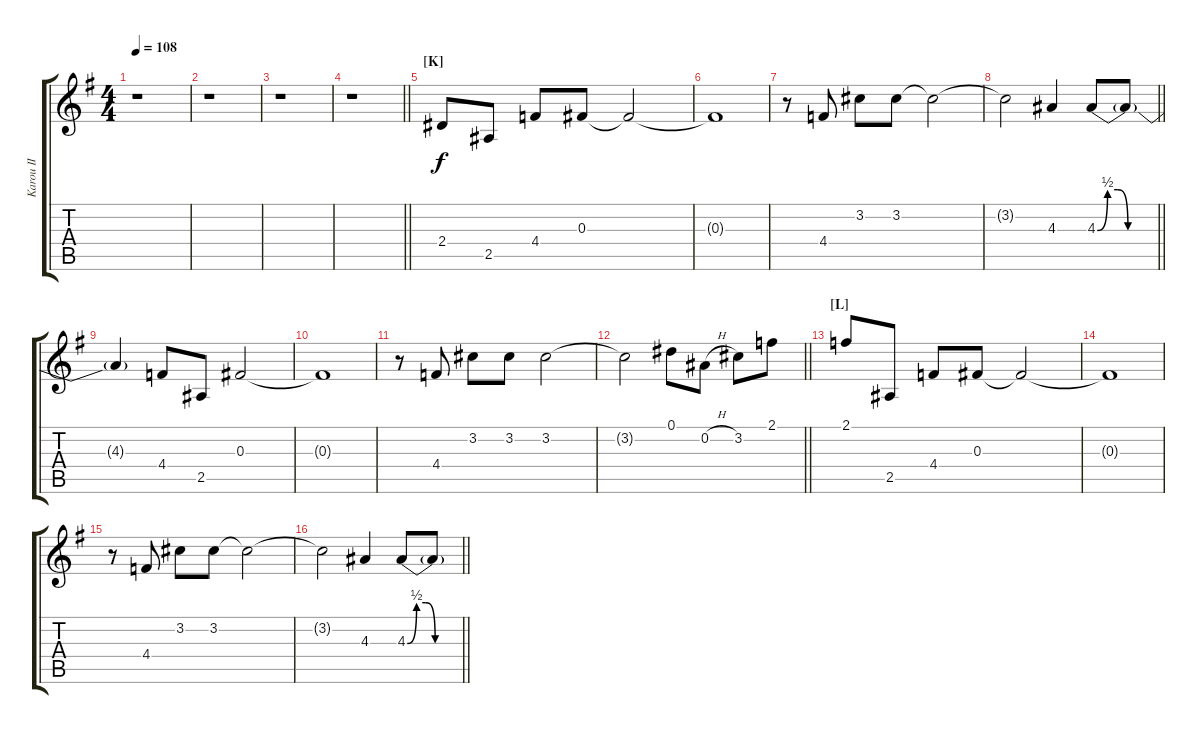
\track ("Karou II" "Karou II") {instrument overdrivenguitar}
\staff {score tabs}
\tuning (Eb4 Bb3 Gb3 Db3 Ab2 Db2) {hide}
\ts (4 4)
\tempo 108
\clef g2
\ks g
r.1{dy f} |
r.1 |
r.1 |
\barLineRight lightlight
r.1 |
\section ("" "[K]")
2.4.8 2.5.8 4.4.8 0.3.8 0.3{t}.2 |
0.3{t}.1 |
r.8 4.4.8 3.2.8 3.2.8 3.2{t}.2 |
\barLineRight lightlight
3.2{t}.2 4.3.4 4.3{be (custom 0 0 10 2 20 2 30 0 60 0)}.8 4.3{t}.8 |
4.3{t}.4 4.4.8 2.5.8 0.3.2 |
0.3{t}.1 |
r.8 4.4.8 3.2.8 3.2.8 3.2.2 |
\barLineRight lightlight
3.2{t}.2 0.1.8 0.2{h}.8 3.2.8 2.1.8 |
\section ("" "[L]")
2.1.8 2.5.8 4.4.8 0.3.8 0.3{t}.2 |
0.3{t}.1 |
r.8 4.4.8 3.2.8 3.2.8 3.2{t}.2 |
\barLineRight lightlight
3.2{t}.2 4.3.4 4.3{be (custom 0 0 10 2 20 2 30 0 60 0)}.8 4.3{t}.8
